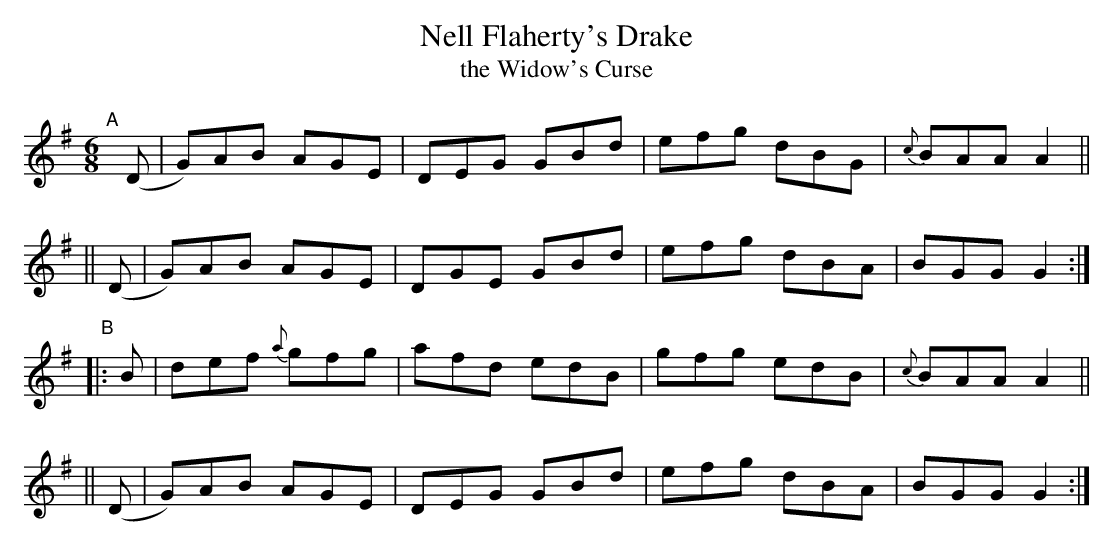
X:1
T: Nell Flaherty's Drake
T: the Widow's Curse
M: 6/8
L: 1/8
K: G
"^A"\
[|](D | G)AB AGE | DEG GBd | efg dBG | {c}BAA A2 ||
|| (D | G)AB AGE | DGE GBd | efg dBA | BGG G2 :|
"^B"\
|:  B | def {a}gfg | afd edB | gfg edB | {c}BAA A2 ||
|| (D | G)AB AGE | DEG GBd | efg dBA | BGG G2 :|
